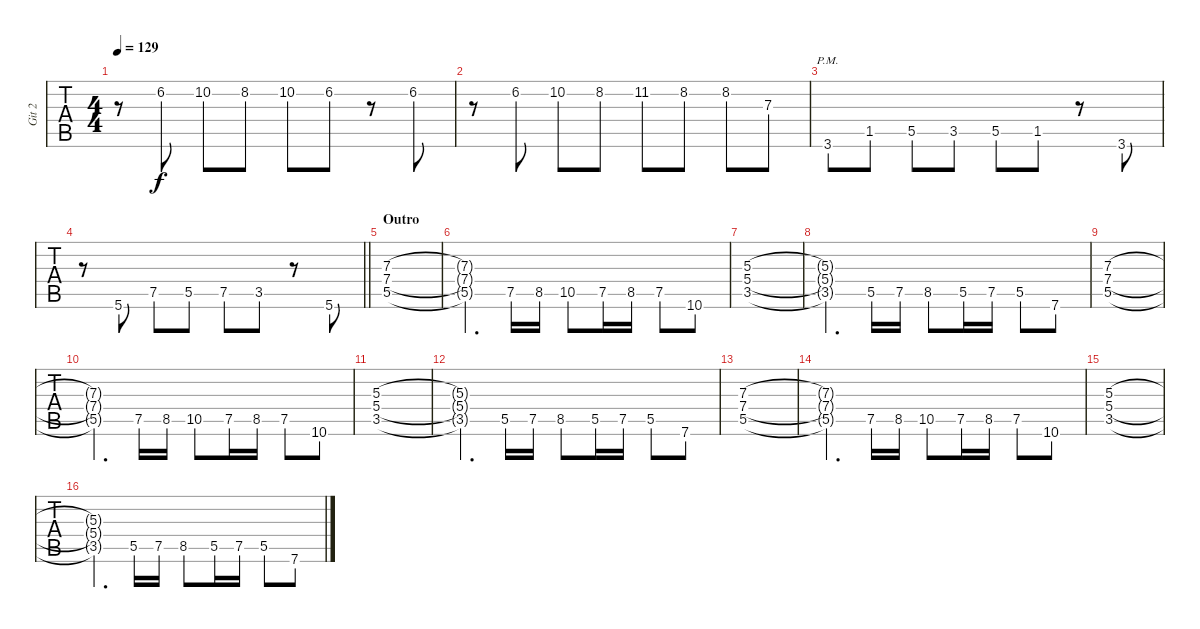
\track ("Git 2" "Git 2") {instrument distortionguitar}
\staff {tabs}
\tuning (B3 Gb3 D3 A2 E2 A1) {hide}
\ts (4 4)
\tempo 129
\clef f4
\ks c
r.8{dy f} 6.2.8 10.2.8 8.2.8 10.2.8 6.2.8 r.8 6.2.8 |
r.8 6.2.8 10.2.8 8.2.8 11.2.8 8.2.8 8.2.8 7.3.8 |
3.6{pm}.8 1.5.8 5.5.8 3.5.8 5.5.8 1.5.8 r.8 3.6.8 |
\barLineRight lightlight
r.8 5.6.8 7.5.8 5.5.8 7.5.8 3.5.8 r.8 5.6.8 |
\section ("" "Outro")
(7.3 7.4 5.5).1 |
(7.3{t} 7.4{t} 5.5{t}).4{d} 7.5.16 8.5.16 10.5.8 7.5.16 8.5.16 7.5.8 10.6.8 |
(5.3 5.4 3.5).1 |
(5.3{t} 5.4{t} 3.5{t}).4{d} 5.5.16 7.5.16 8.5.8 5.5.16 7.5.16 5.5.8 7.6.8 |
(7.3 7.4 5.5).1 |
(7.3{t} 7.4{t} 5.5{t}).4{d} 7.5.16 8.5.16 10.5.8 7.5.16 8.5.16 7.5.8 10.6.8 |
(5.3 5.4 3.5).1 |
(5.3{t} 5.4{t} 3.5{t}).4{d} 5.5.16 7.5.16 8.5.8 5.5.16 7.5.16 5.5.8 7.6.8 |
(7.3 7.4 5.5).1 |
(7.3{t} 7.4{t} 5.5{t}).4{d} 7.5.16 8.5.16 10.5.8 7.5.16 8.5.16 7.5.8 10.6.8 |
(5.3 5.4 3.5).1 |
(5.3{t} 5.4{t} 3.5{t}).4{d} 5.5.16 7.5.16 8.5.8 5.5.16 7.5.16 5.5.8 7.6.8
